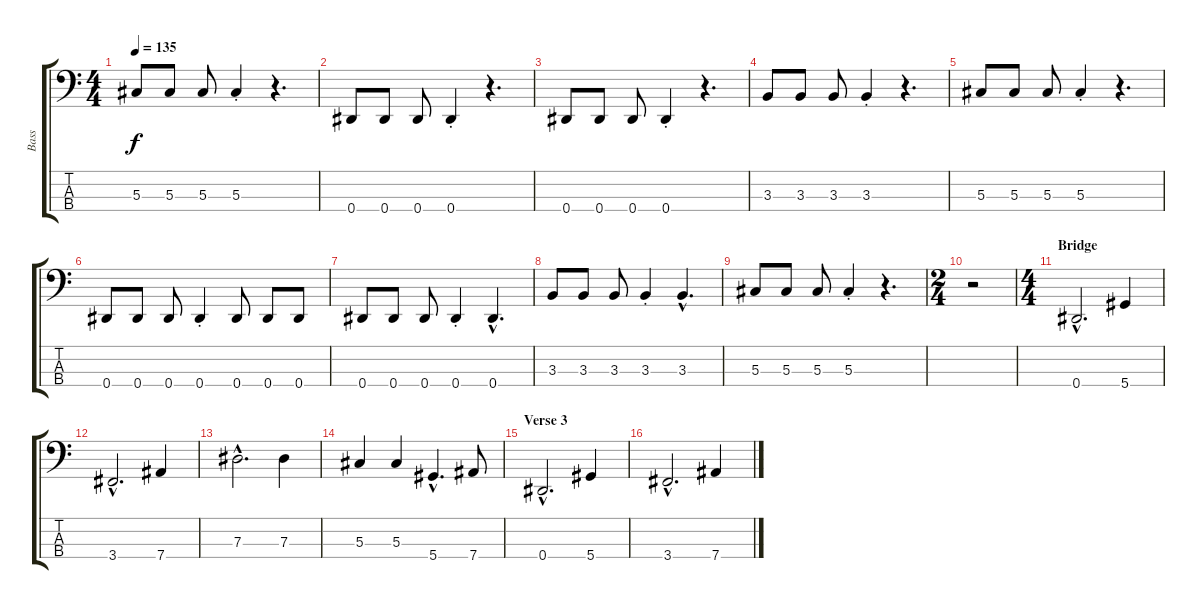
\track ("Bass" "Bass") {instrument electricbassfinger}
\staff {score tabs}
\tuning (Gb2 Db2 Ab1 Eb1) {hide}
\ts (4 4)
\tempo 135
\clef f4
\ks c
5.3.8{dy f} 5.3.8 5.3.8 5.3{st}.4 r.4{d} |
0.4.8 0.4.8 0.4.8 0.4{st}.4 r.4{d} |
0.4.8 0.4.8 0.4.8 0.4{st}.4 r.4{d} |
3.3.8 3.3.8 3.3.8 3.3{st}.4 r.4{d} |
5.3.8 5.3.8 5.3.8 5.3{st}.4 r.4{d} |
0.4.8 0.4.8 0.4.8 0.4{st}.4 0.4.8 0.4.8 0.4.8 |
0.4.8 0.4.8 0.4.8 0.4{st}.4 0.4{hac}.4{d} |
3.3.8 3.3.8 3.3.8 3.3{st}.4 3.3{hac}.4{d} |
5.3.8 5.3.8 5.3.8 5.3{st}.4 r.4{d} |
\ts (2 4)
r.2 |
\ts (4 4)
\section ("" "Bridge")
0.4{hac}.2{d} 5.4.4 |
3.4{hac}.2{d} 7.4.4 |
7.3{hac}.2{d} 7.3.4 |
5.3.4 5.3.4 5.4{hac}.4{d} 7.4.8 |
\section ("" "Verse 3")
0.4{hac}.2{d} 5.4.4 |
3.4{hac}.2{d} 7.4.4
